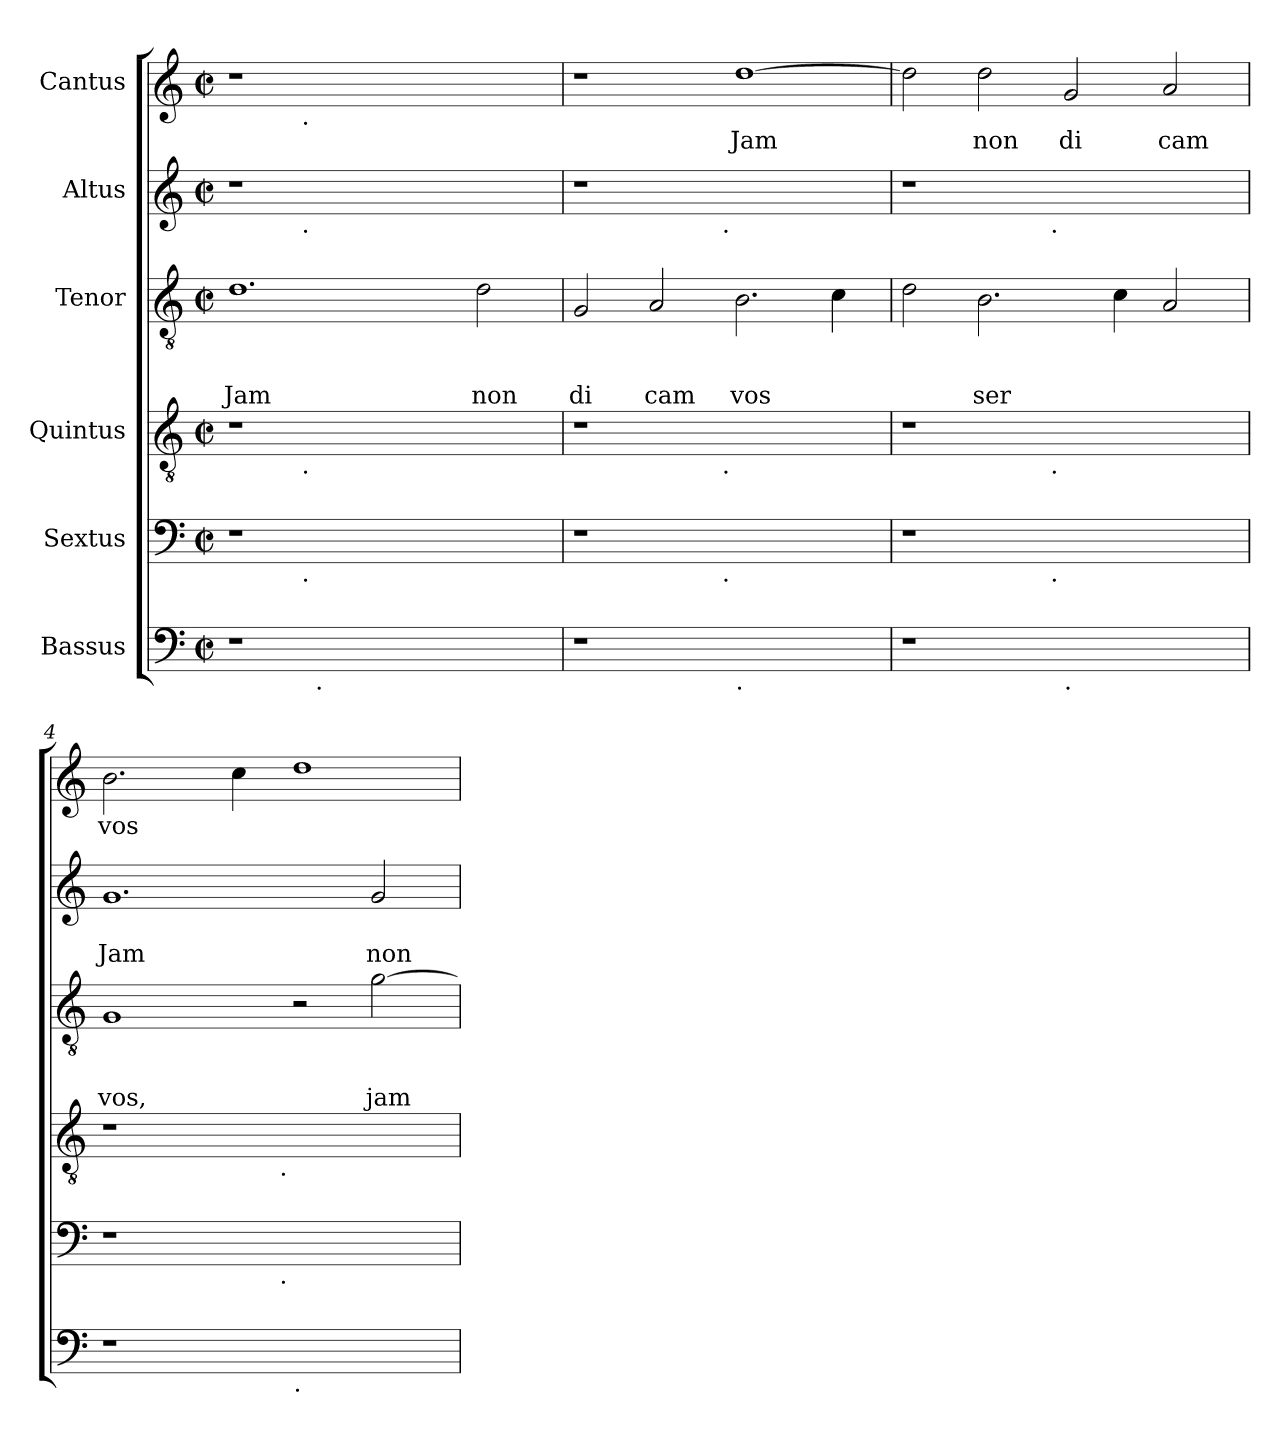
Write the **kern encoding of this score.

**kern	**kern	**kern	**kern	**text	**text	**text	**kern	**text	**text	**kern	**text
*part6	*part5	*part4	*part3	*part3	*part3	*part3	*part2	*part2	*part2	*part1	*part1
*staff6	*staff5	*staff4	*staff3	*staff3	*staff3	*staff3	*staff2	*staff2	*staff2	*staff1	*staff1
*I"Bassus	*I"Sextus	*I"Quintus	*I"Tenor	*	*	*	*I"Altus	*	*	*I"Cantus	*
*clefF4	*clefF4	*clefGv2	*clefGv2	*	*	*	*clefG2	*	*	*clefG2	*
*k[]	*k[]	*k[]	*k[]	*	*	*	*k[]	*	*	*k[]	*
*C:	*C:	*C:	*C:	*	*	*	*C:	*	*	*C:	*
*M2/2	*M2/2	*M2/2	*M2/2	*	*	*	*M2/2	*	*	*M2/2	*
*met(c|)	*met(c|)	*met(c|)	*met(c|)	*	*	*	*met(c|)	*	*	*met(c|)	*
=1	=1	=1	=1	=1	=1	=1	=1	=1	=1	=1	=1
!	!	!	!	!	!	!LO:LY:b	!	!	!	!	!
*^	*^	*^	*	*	*	*	*^	*	*	*^	*
1r	2ryy	1r	4...ryy	1r	4...ryy	1.d	.	.	Jam	1r	4...ryy	.	.	1r	4...ryy	.
!	!	!	!	!	!	!	!	!	!	!	!	!	!	!	!LO:TX:b:t=.	!
!	!	!	!	!	!	!	!	!	!	!	!LO:TX:b:t=.	!	!	!	!	!
!	!	!	!	!	!LO:TX:b:t=.	!	!	!	!	!	!	!	!	!	!	!
!	!	!	!LO:TX:b:t=.	!	!	!	!	!	!	!	!	!	!	!	!	!
.	.	.	1ryy	.	1ryy	.	.	.	.	.	1ryy	.	.	.	1ryy	.
!	!LO:TX:b:t=.	!	!	!	!	!	!	!	!	!	!	!	!	!	!	!
.	1.ryy	.	.	.	.	.	.	.	.	.	.	.	.	.	.	.
1ryy	.	1ryy	.	1ryy	.	.	.	.	.	1ryy	.	.	.	1ryy	.	.
.	.	.	2ryy	.	2ryy	.	.	.	.	.	2ryy	.	.	.	2ryy	.
!	!	!	!	!	!	!	!	!	!LO:LY:b	!	!	!	!	!	!	!
.	.	.	.	.	.	2d\	.	.	non	.	.	.	.	.	.	.
.	.	.	32ryy	.	32ryy	.	.	.	.	.	32ryy	.	.	.	32ryy	.
=2	=2	=2	=2	=2	=2	=2	=2	=2	=2	=2	=2	=2	=2	=2	=2	=2
!	!	!	!	!	!	!	!	!	!LO:LY:b	!	!	!	!	!	!	!
*v	*v	*	*	*	*	*	*	*	*	*	*	*	*	*v	*v	*
1r	1r	2ryy	1r	2ryy	2G/	.	.	di	1r	2ryy	.	.	1r	.
!	!	!	!	!	!	!	!	!LO:LY:b	!	!	!	!	!	!
.	.	4...ryy	.	4...ryy	2A/	.	.	cam	.	4...ryy	.	.	.	.
!	!	!	!	!	!	!	!	!	!	!LO:TX:b:t=.	!	!	!	!
!	!	!	!	!LO:TX:b:t=.	!	!	!	!	!	!	!	!	!	!
!	!	!LO:TX:b:t=.	!	!	!	!	!	!	!	!	!	!	!	!
.	.	1ryy	.	1ryy	.	.	.	.	.	1ryy	.	.	.	.
!LO:TX:b:t=.	!	!	!	!	!	!	!	!	!	!	!	!	!	!
!	!	!	!	!	!	!	!	!LO:LY:b	!	!	!	!	!	!LO:LY:b
1ryy	1ryy	.	1ryy	.	2.B\	.	.	vos	1ryy	.	.	.	[>1dd	Jam
.	.	.	.	.	4c\	.	.	.	.	.	.	.	.	.
.	.	32ryy	.	32ryy	.	.	.	.	.	32ryy	.	.	.	.
=3	=3	=3	=3	=3	=3	=3	=3	=3	=3	=3	=3	=3	=3	=3
1r	1r	2ryy	1r	2ryy	2d\	.	.	.	1r	2ryy	.	.	2dd\]	.
!	!	!	!	!	!	!	!	!LO:LY:b	!	!	!	!	!	!LO:LY:b
.	.	4...ryy	.	4...ryy	2.B\	.	.	ser	.	4...ryy	.	.	2dd\	non
!	!	!	!	!	!	!	!	!	!	!LO:TX:b:t=.	!	!	!	!
!	!	!	!	!LO:TX:b:t=.	!	!	!	!	!	!	!	!	!	!
!	!	!LO:TX:b:t=.	!	!	!	!	!	!	!	!	!	!	!	!
.	.	1ryy	.	1ryy	.	.	.	.	.	1ryy	.	.	.	.
!LO:TX:b:t=.	!	!	!	!	!	!	!	!	!	!	!	!	!	!
!	!	!	!	!	!	!	!	!	!	!	!	!	!	!LO:LY:b
1ryy	1ryy	.	1ryy	.	.	.	.	.	1ryy	.	.	.	2g/	di
.	.	.	.	.	4c\	.	.	.	.	.	.	.	.	.
!	!	!	!	!	!	!	!	!	!	!	!	!	!	!LO:LY:b
.	.	.	.	.	2A/	.	.	.	.	.	.	.	2a/	cam
.	.	32ryy	.	32ryy	.	.	.	.	.	32ryy	.	.	.	.
=4	=4	=4	=4	=4	=4	=4	=4	=4	=4	=4	=4	=4	=4	=4
!	!	!	!	!	!	!	!	!LO:LY:b	!	!	!	!LO:LY:b	!	!LO:LY:b
*	*	*	*	*	*	*	*	*	*v	*v	*	*	*	*
1r	1r	2ryy	1r	2ryy	1G	.	.	vos,	1.g	.	Jam	2.b\	vos
.	.	4...ryy	.	4...ryy	.	.	.	.	.	.	.	.	.
.	.	.	.	.	.	.	.	.	.	.	.	4cc\	.
!	!	!	!	!LO:TX:b:t=.	!	!	!	!	!	!	!	!	!
!	!	!LO:TX:b:t=.	!	!	!	!	!	!	!	!	!	!	!
.	.	1ryy	.	1ryy	.	.	.	.	.	.	.	.	.
!LO:TX:b:t=.	!	!	!	!	!	!	!	!	!	!	!	!	!
1ryy	1ryy	.	1ryy	.	2r	.	.	.	.	.	.	1dd	.
!	!	!	!	!	!	!	!	!LO:LY:b	!	!	!LO:LY:b	!	!
.	.	.	.	.	[>2g\	.	.	jam	2g/	.	non	.	.
.	.	32ryy	.	32ryy	.	.	.	.	.	.	.	.	.
*	*v	*v	*	*	*	*	*	*	*	*	*	*	*
*	*	*v	*v	*	*	*	*	*	*	*	*	*
=	=	=	=	=	=	=	=	=	=	=	=
*-	*-	*-	*-	*-	*-	*-	*-	*-	*-	*-	*-
